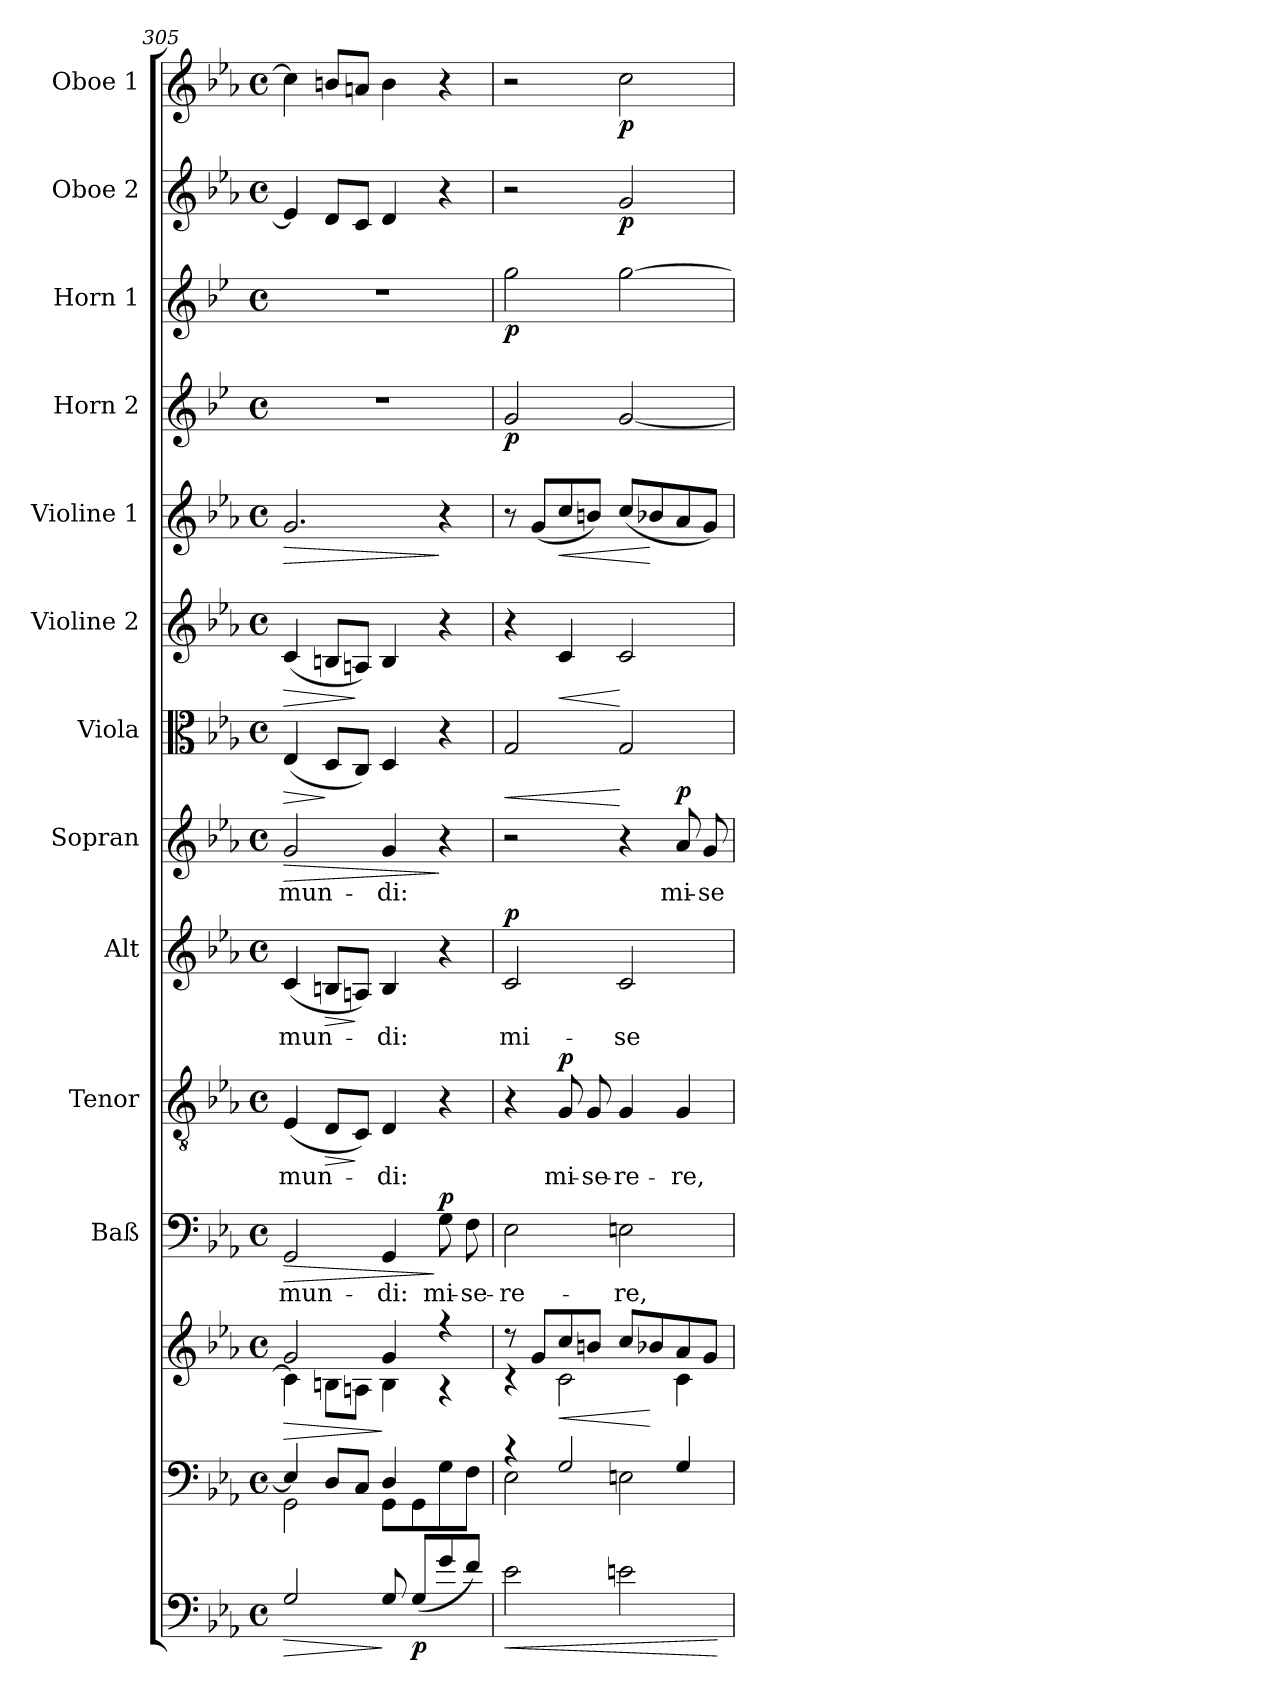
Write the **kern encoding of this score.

**kern	**dynam	**kern	**kern	**dynam	**kern	**text	**dynam	**kern	**text	**dynam	**kern	**text	**dynam	**kern	**text	**dynam	**kern	**dynam	**kern	**dynam	**kern	**dynam	**kern	**dynam	**kern	**dynam	**kern	**dynam	**kern	**dynam
*part13	*part13	*part12	*part12	*part12	*part11	*part11	*part11	*part10	*part10	*part10	*part9	*part9	*part9	*part8	*part8	*part8	*part7	*part7	*part6	*part6	*part5	*part5	*part4	*part4	*part3	*part3	*part2	*part2	*part1	*part1
*staff14	*staff14	*staff13	*staff12	*staff12/13	*staff11	*staff11	*staff11	*staff10	*staff10	*staff10	*staff9	*staff9	*staff9	*staff8	*staff8	*staff8	*staff7	*staff7	*staff6	*staff6	*staff5	*staff5	*staff4	*staff4	*staff3	*staff3	*staff2	*staff2	*staff1	*staff1
*	*	*	*	*	*I"Baß	*	*	*I"Tenor	*	*	*I"Alt	*	*	*I"Sopran	*	*	*I"Viola	*	*I"Violine 2	*	*I"Violine 1	*	*I"Horn 2	*	*I"Horn 1	*	*I"Oboe 2	*	*I"Oboe 1	*
*	*	*	*	*	*I'Baß	*	*	*I'Ten	*	*	*I'Alt	*	*	*I'Sop	*	*	*I'Vla.	*	*I'Vln. 2	*	*I'Vln. 1	*	*I'Hrn. 2	*	*I'Hrn. 1	*	*I'Ob. 2	*	*I'Ob. 1	*
*clefF4	*	*clefF4	*clefG2	*	*clefF4	*	*	*clefGv2	*	*	*clefG2	*	*	*clefG2	*	*	*clefC3	*	*clefG2	*	*clefG2	*	*clefG2	*	*clefG2	*	*clefG2	*	*clefG2	*
*ITrd7c12	*	*	*	*	*	*	*	*	*	*	*	*	*	*	*	*	*	*	*	*	*	*	*ITrd4c7	*	*ITrd4c7	*	*	*	*	*
*k[b-e-a-]	*	*k[b-e-a-]	*k[b-e-a-]	*	*k[b-e-a-]	*	*	*k[b-e-a-]	*	*	*k[b-e-a-]	*	*	*k[b-e-a-]	*	*	*k[b-e-a-]	*	*k[b-e-a-]	*	*k[b-e-a-]	*	*k[b-e-a-]	*	*k[b-e-a-]	*	*k[b-e-a-]	*	*k[b-e-a-]	*
*E-:	*	*E-:	*E-:	*	*E-:	*	*	*E-:	*	*	*E-:	*	*	*E-:	*	*	*E-:	*	*E-:	*	*E-:	*	*E-:	*	*E-:	*	*E-:	*	*E-:	*
*M4/4	*	*M4/4	*M4/4	*	*M4/4	*	*	*M4/4	*	*	*M4/4	*	*	*M4/4	*	*	*M4/4	*	*M4/4	*	*M4/4	*	*M4/4	*	*M4/4	*	*M4/4	*	*M4/4	*
*met(c)	*	*met(c)	*met(c)	*	*met(c)	*	*	*met(c)	*	*	*met(c)	*	*	*met(c)	*	*	*met(c)	*	*met(c)	*	*met(c)	*	*met(c)	*	*met(c)	*	*met(c)	*	*met(c)	*
=305	=305	=305	=305	=305	=305	=305	=305	=305	=305	=305	=305	=305	=305	=305	=305	=305	=305	=305	=305	=305	=305	=305	=305	=305	=305	=305	=305	=305	=305	=305
!	!LO:HP:b	!	!	!LO:HP:b	!	!LO:LY:b	!LO:HP:b	!	!LO:LY:b	!	!	!LO:LY:b	!	!	!LO:LY:b	!LO:HP:b	!	!LO:HP:b	!	!LO:HP:b	!	!LO:HP:b	!	!	!	!	!	!	!	!
*	*	*^	*^	*	*	*	*	*	*	*	*	*	*	*	*	*	*	*	*	*	*	*	*	*	*	*	*	*	*	*
2GG/	>	4E-/]	2GG\	2g/	4c\]	>	2GG/	mun-	>	(<4E-/	mun-	.	(<4c/	mun-	.	2g/	mun-	>	(<4E-/	>	(<4c/	>	2.g/	>	1r	.	1r	.	4e-/]	.	4cc\]	.
!	!	!	!	!	!	!	!	!	!	!	!	!LO:HP:b	!	!	!LO:HP:b	!	!	!	!	!	!	!	!	!	!	!	!	!	!	!	!	!
.	.	8D/L	.	.	8Bn\L	.	.	.	.	8D/L	.	>	8Bn/L	.	>	.	.	.	8D/L	]	8Bn/L	.	.	.	.	.	.	.	8d/L	.	8bn/L	.
.	.	8C/J	.	.	8An\J	.	.	.	.	8C/J)	.	]	8An/J)	.	]	.	.	.	8C/J)	.	8An/J)	]	.	.	.	.	.	.	8c/J	.	8an/J	.
!	!	!	!	!	!	!	!	!LO:LY:b	!	!	!LO:LY:b	!	!	!LO:LY:b	!	!	!LO:LY:b	!	!	!	!	!	!	!	!	!	!	!	!	!	!	!
8GG/	]	4D/	8GG\L	4g/	4B\	]	4GG/	-di:	.	4D/	-di:	.	4B/	-di:	.	4g/	-di:	.	4D/	.	4B/	.	.	.	.	.	.	.	4d/	.	4b\	.
!	!LO:DY:b	!	!	!	!	!	!	!	!	!	!	!	!	!	!	!	!	!	!	!	!	!	!	!	!	!	!	!	!	!	!	!
(<8GG/L	p	.	8GG\	.	.	.	.	.	.	.	.	.	.	.	.	.	.	.	.	.	.	.	.	.	.	.	.	.	.	.	.	.
!	!	!	!	!	!	!	!	!LO:LY:b	!LO:DY:n=1:a	!	!	!	!	!	!	!	!	!	!	!	!	!	!	!	!	!	!	!	!	!	!	!
8G/	.	4ryy	8G\	4r	4r	.	8G\	mi-	] p	4r	.	.	4r	.	.	4r	.	]	4r	.	4r	.	4r	]	.	.	.	.	4r	.	4r	.
!	!	!	!	!	!	!	!	!LO:LY:b	!	!	!	!	!	!	!	!	!	!	!	!	!	!	!	!	!	!	!	!	!	!	!	!
8F/J)	.	.	8F\J	.	.	.	8F\	-se-	.	.	.	.	.	.	.	.	.	.	.	.	.	.	.	.	.	.	.	.	.	.	.	.
!!LO:PB:g=z
=306	=306	=306	=306	=306	=306	=306	=306	=306	=306	=306	=306	=306	=306	=306	=306	=306	=306	=306	=306	=306	=306	=306	=306	=306	=306	=306	=306	=306	=306	=306	=306	=306
!	!LO:HP:b	!	!	!	!	!	!	!LO:LY:b	!	!	!	!	!	!LO:LY:b	!LO:DY:a	!	!	!	!	!LO:HP:b	!	!	!	!	!	!LO:DY:b	!	!LO:DY:b	!	!	!	!
2E-\	<	4rc	2E-\	8r	4rc	.	2E-\	-re-	.	4r	.	.	2c/	mi-	p	2r	.	.	2G/	<	4r	.	8r	.	2c/	p	2cc\	p	2r	.	2r	.
.	.	.	.	8g/L	.	.	.	.	.	.	.	.	.	.	.	.	.	.	.	.	.	.	(<8g/L	.	.	.	.	.	.	.	.	.
!	!	!	!	!	!	!LO:HP:b	!	!	!	!	!LO:LY:b	!LO:DY:a	!	!	!	!	!	!	!	!	!	!LO:HP:b	!	!LO:HP:b	!	!	!	!	!	!	!	!
.	.	2G/	.	8cc/	2c\	<	.	.	.	8G/	mi-	p	.	.	.	.	.	.	.	.	4c/	<	8cc/	<	.	.	.	.	.	.	.	.
!	!	!	!	!	!	!	!	!	!	!	!LO:LY:b	!	!	!	!	!	!	!	!	!	!	!	!	!	!	!	!	!	!	!	!	!
.	.	.	.	8bn/J	.	.	.	.	.	8G/	-se-	.	.	.	.	.	.	.	.	.	.	.	8bn/J)	.	.	.	.	.	.	.	.	.
!	!	!	!	!	!	!	!	!LO:LY:b	!	!	!LO:LY:b	!	!	!LO:LY:b	!	!	!	!	!	!	!	!	!	!	!	!	!	!	!	!LO:DY:b	!	!LO:DY:b
2En\	.	.	2En\	8cc/L	.	.	2En\	-re,	.	4G/	-re-	.	2c/	-se-	.	4r	.	.	2G/	[	2c/	[	(<8cc/L	.	[2c/	.	[2cc\	.	2g/	p	2cc\	p
.	.	.	.	8b-X/	.	[	.	.	.	.	.	.	.	.	.	.	.	.	.	.	.	.	8b-X/	[	.	.	.	.	.	.	.	.
!	!	!	!	!	!	!	!	!	!	!	!LO:LY:b	!	!	!	!	!	!LO:LY:b	!LO:DY:a	!	!	!	!	!	!	!	!	!	!	!	!	!	!
.	.	4G/	.	8a-/	4c\	.	.	.	.	4G/	-re,	.	.	.	.	8a-/	mi-	p	.	.	.	.	8a-/	.	.	.	.	.	.	.	.	.
!	!	!	!	!	!	!	!	!	!	!	!	!	!	!	!	!	!LO:LY:b	!	!	!	!	!	!	!	!	!	!	!	!	!	!	!
.	.	.	.	8g/J	.	.	.	.	.	.	.	.	.	.	.	8g/	-se-	.	.	.	.	.	8g/J)	.	.	.	.	.	.	.	.	.
*	*	*v	*v	*	*	*	*	*	*	*	*	*	*	*	*	*	*	*	*	*	*	*	*	*	*	*	*	*	*	*	*	*
*	*	*	*v	*v	*	*	*	*	*	*	*	*	*	*	*	*	*	*	*	*	*	*	*	*	*	*	*	*	*	*	*
.	[	.	.	.	.	.	.	.	.	.	.	.	.	.	.	.	.	.	.	.	.	.	.	.	.	.	.	.	.	.
=	=	=	=	=	=	=	=	=	=	=	=	=	=	=	=	=	=	=	=	=	=	=	=	=	=	=	=	=	=	=
*-	*-	*-	*-	*-	*-	*-	*-	*-	*-	*-	*-	*-	*-	*-	*-	*-	*-	*-	*-	*-	*-	*-	*-	*-	*-	*-	*-	*-	*-	*-
